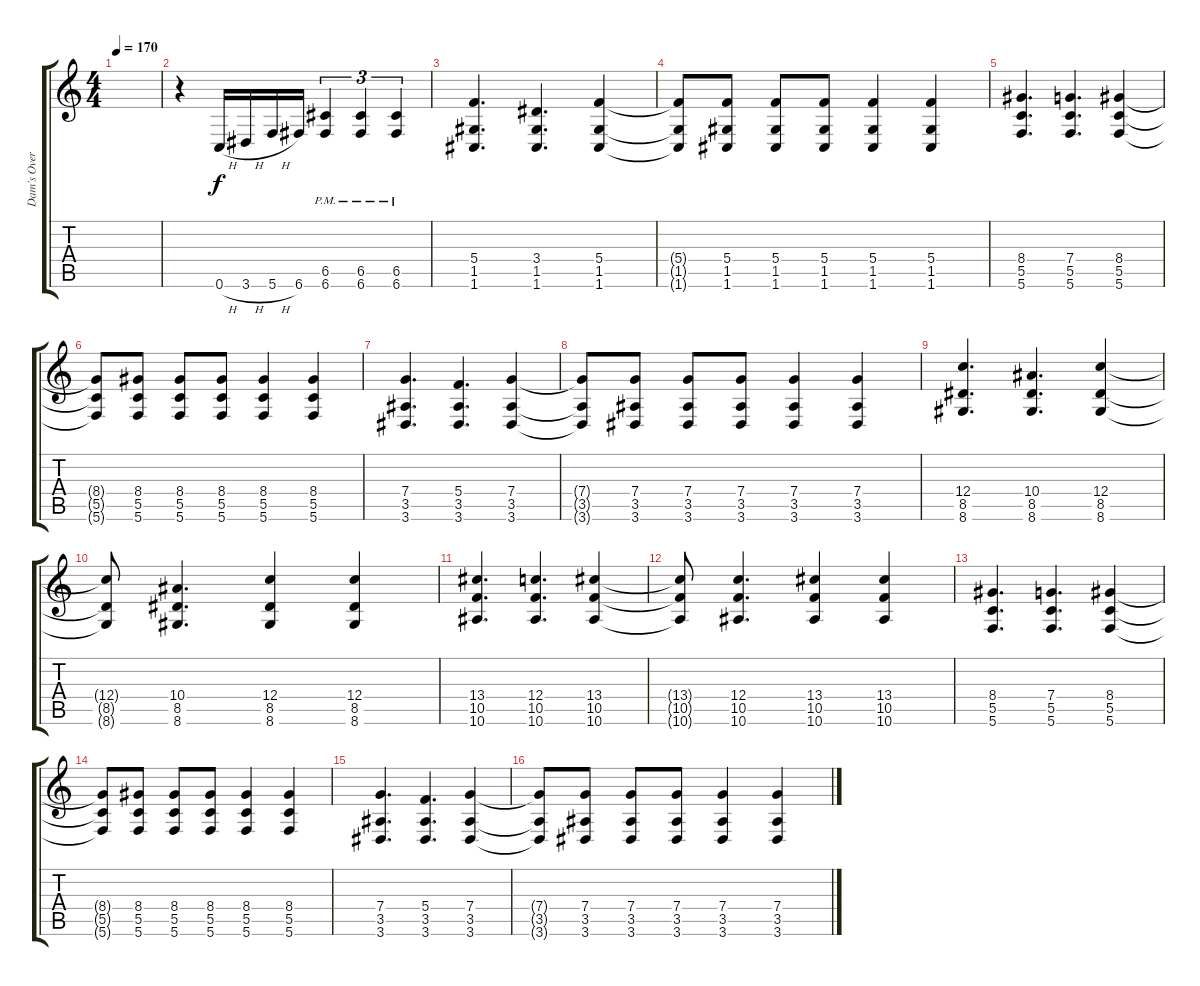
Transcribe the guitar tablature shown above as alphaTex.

\track ("Dam's OverDubs" "Dam's Over") {instrument distortionguitar}
\staff {score tabs}
\tuning (D4 A3 F3 C3 G2 C2) {hide}
\ts (4 4)
\tempo 170
\clef g2
\ks c
|
r.4 0.6{h}.16 3.6{h}.16 5.6{h}.16 6.6.16 (6.5{pm} 6.6{pm}).4{tu (3 2)} (6.5{pm} 6.6{pm}).4{tu (3 2)} (6.5{pm} 6.6{pm}).4{tu (3 2)} |
(5.4 1.5 1.6).4{d} (3.4 1.5 1.6).4{d} (5.4 1.5 1.6).4 |
(5.4{t} 1.5{t} 1.6{t}).8 (5.4 1.5 1.6).8 (5.4 1.5 1.6).8 (5.4 1.5 1.6).8 (5.4 1.5 1.6).4 (5.4 1.5 1.6).4 |
(8.4 5.5 5.6).4{d} (7.4 5.5 5.6).4{d} (8.4 5.5 5.6).4 |
(8.4{t} 5.5{t} 5.6{t}).8 (8.4 5.5 5.6).8 (8.4 5.5 5.6).8 (8.4 5.5 5.6).8 (8.4 5.5 5.6).4 (8.4 5.5 5.6).4 |
(7.4 3.5 3.6).4{d} (5.4 3.5 3.6).4{d} (7.4 3.5 3.6).4 |
(7.4{t} 3.5{t} 3.6{t}).8 (7.4 3.5 3.6).8 (7.4 3.5 3.6).8 (7.4 3.5 3.6).8 (7.4 3.5 3.6).4 (7.4 3.5 3.6).4 |
(12.4 8.5 8.6).4{d} (10.4 8.5 8.6).4{d} (12.4 8.5 8.6).4 |
(12.4{t} 8.5{t} 8.6{t}).8 (10.4 8.5 8.6).4{d} (12.4 8.5 8.6).4 (12.4 8.5 8.6).4 |
(13.4 10.5 10.6).4{d} (12.4 10.5 10.6).4{d} (13.4 10.5 10.6).4 |
(13.4{t} 10.5{t} 10.6{t}).8 (12.4 10.5 10.6).4{d} (13.4 10.5 10.6).4 (13.4 10.5 10.6).4 |
(8.4 5.5 5.6).4{d} (7.4 5.5 5.6).4{d} (8.4 5.5 5.6).4 |
(8.4{t} 5.5{t} 5.6{t}).8 (8.4 5.5 5.6).8 (8.4 5.5 5.6).8 (8.4 5.5 5.6).8 (8.4 5.5 5.6).4 (8.4 5.5 5.6).4 |
(7.4 3.5 3.6).4{d} (5.4 3.5 3.6).4{d} (7.4 3.5 3.6).4 |
(7.4{t} 3.5{t} 3.6{t}).8 (7.4 3.5 3.6).8 (7.4 3.5 3.6).8 (7.4 3.5 3.6).8 (7.4 3.5 3.6).4 (7.4 3.5 3.6).4
